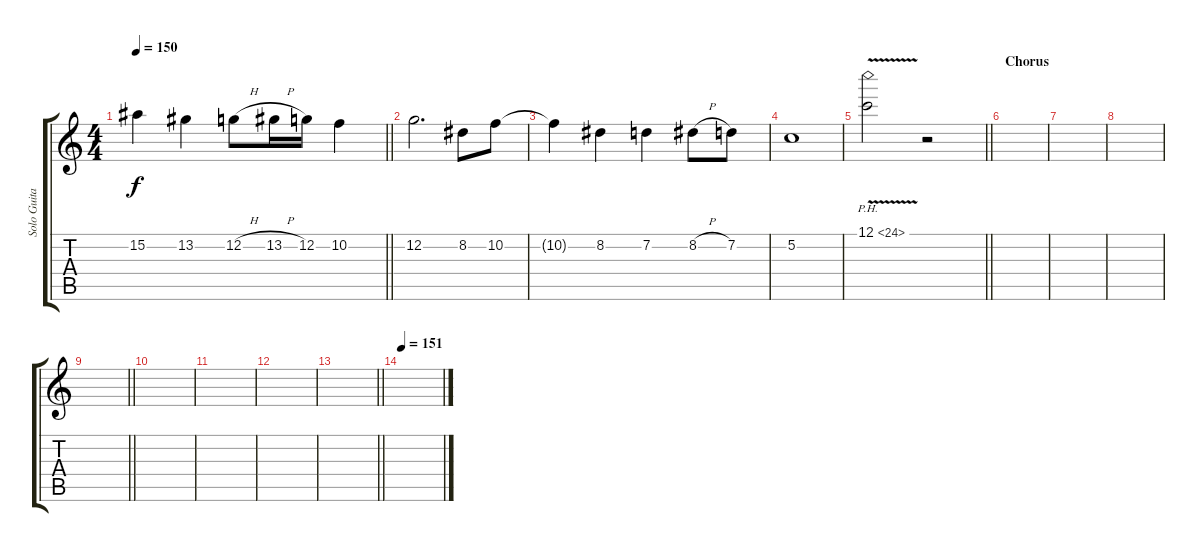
\track ("Solo Guitar" "Solo Guita") {instrument distortionguitar}
\staff {score tabs}
\tuning (C4 G3 Eb3 Bb2 F2 C2) {hide}
\ts (4 4)
\tempo 150
\clef g2
\barLineRight lightlight
\ks c
15.2{t}.4{dy f} 13.2.4 12.2{h}.8 13.2{h}.16 12.2.16 10.2.4 |
\section ("" "")
12.2.2{d} 8.2.8 10.2.8 |
10.2{t}.4 8.2.4 7.2.4 8.2{h}.8 7.2.8 |
5.2.1 |
\barLineRight lightlight
12.1{ph 12 v}.2 r.2 |
\section ("" "Chorus")
|
|
|
\barLineRight lightlight
|
\section ("" "")
|
|
|
\barLineRight lightlight
|
\section ("" "")
\tempo 151
